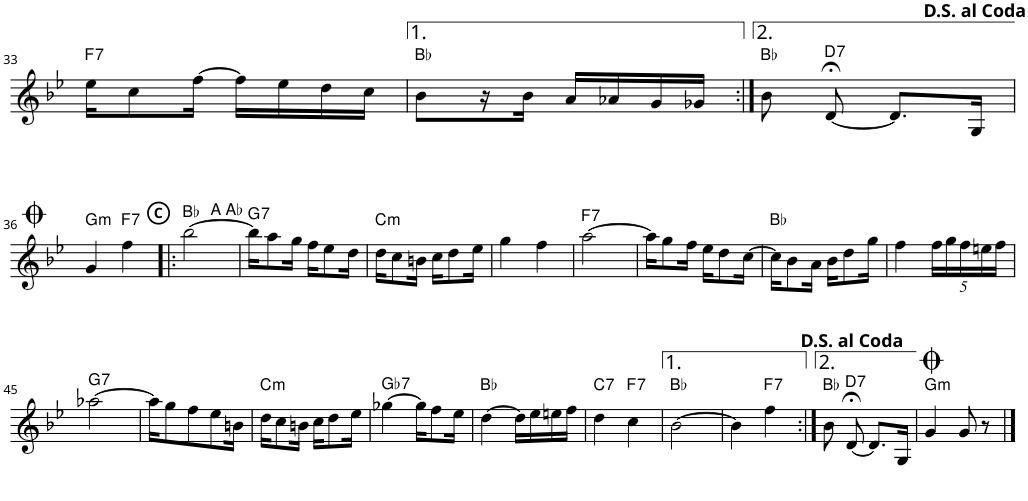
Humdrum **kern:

**kern	**harte
*part1	*part1
*staff1	*
*I"Piano	*
*I'Pno	*
!!LO:PB:g=z
*clefG2	*
*k[b-e-]	*
*M2/4	*
=33	=33
!	!LO:H:kt=7
16ee-\KL	F:7
8cc\	.
[16ff\Jk	.
16ff\LL]	.
16ee-\	.
16dd\	.
16cc\JJ	.
=34	=34
8b-\L	Bb:maj
16r	.
16b-\JJ	.
16a/LL	.
16a-X/	.
16g/	.
16g-X/JJ	.
=35:|!	=35:|!
8b-\	Bb:maj
!	!LO:H:kt=7
[8d;</	D:7
8.d/L]	.
16G/Jk	.
!!LO:LB:g=z
=36	=36
!	!LO:H:kt=m
4g/	G:min
!	!LO:H:kt=7
4ff\	F:7
!!LO:REH:place=s1:a:B:cj:enc=circle:fs=8:t=C
=37!|:	=37!|:
*^	*
*	*^	*
[2bb-\	4ryy	4.ryy	Bb:maj
.	4ryy	.	A:maj
.	.	8ryy	Ab:maj
=38	=38	=38	=38
!	!	!	!LO:H:kt=7
*v	*v	*v	*
16bb-\KL]	G:7
8aa\	.
16gg\Jk	.
16ff\KL	.
8ee-\	.
16dd\Jk	.
=39	=39
!	!LO:H:kt=m
16dd\KL	C:min
8cc\	.
16bn\Jk	.
16cc\KL	.
8dd\	.
16ee-\Jk	.
=40	=40
4gg\	.
4ff\	.
=41	=41
!	!LO:H:kt=7
[2aa\	F:7
=42	=42
16aa\KL]	.
8gg\	.
16ff\Jk	.
16ee-\KL	.
8dd\	.
[16cc\Jk	.
=43	=43
16cc\KL]	Bb:maj
8b-\	.
16a\Jk	.
16b-\KL	.
8dd\	.
16gg\Jk	.
=44	=44
4ff\	.
*Xbrackettup	*
20ff\LL	.
20gg\	.
20ff\	.
20een\	.
20ff\JJ	.
!!LO:LB:g=z
=45	=45
!	!LO:H:kt=7
[2aa-X\	G:7
=46	=46
16aa-\KL]	.
8gg\	.
8ff\	.
8ee-\	.
16bn\Jk	.
=47	=47
!	!LO:H:kt=m
16dd\KL	C:min
8cc\	.
16bn\Jk	.
16cc\KL	.
8dd\	.
16ee-\Jk	.
=48	=48
!	!LO:H:kt=7
[4gg-X\	Gb:7
16gg-\KL]	.
8ff\	.
16ee-\Jk	.
=49	=49
[4dd\	Bb:maj
16dd\LL]	.
16ee-\	.
16een\	.
16ff\JJ	.
=50	=50
!	!LO:H:kt=7
4dd\	C:7
!	!LO:H:kt=7
4cc\	F:7
=51	=51
[2b-\	Bb:maj
=52	=52
4b-\]	.
!	!LO:H:kt=7
4ff\	F:7
=53:|!	=53:|!
8b-\	Bb:maj
!	!LO:H:kt=7
[8d;</	D:7
8.d/L]	.
16G/Jk	.
=54	=54
!	!LO:H:kt=m
4g/	G:min
8g/	.
8r	.
==	==
*-	*-
